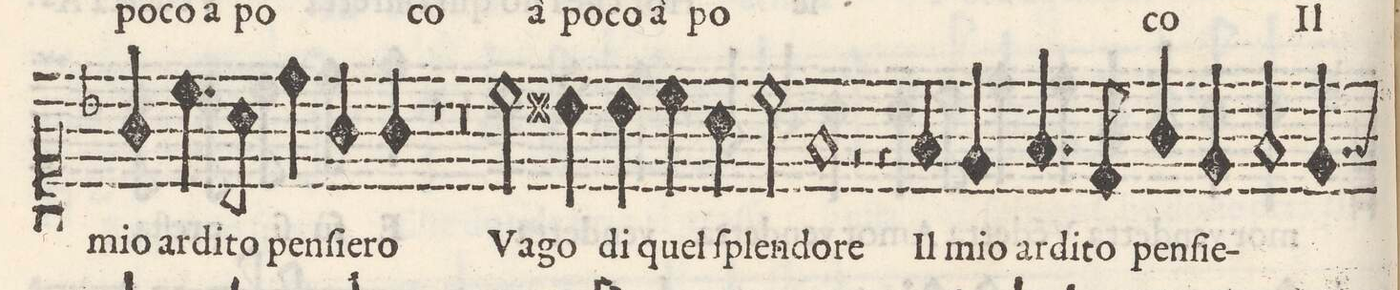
**kern	**text
*I"CANTO	*
*clefC1	*
*k[b-]	*
*met(C)	*
*M2/1	*
4g/	mio ar
4.cc\	-di-
=22-	=22-
8a\	-to
4dd\	pen-
4g/	-ſie-
4g/	-ro
1r	.
=23-	=23-
0r	.
=24-	=24-
2cc\	Va-
4bn\	-go
4b\	di
4cc\	quel
4a\	ſplen-
2cc\	-do-
=25-	=25-
1fny	-re
2r	.
4r	.
4f/	Il
=26-	=26-
4e/	mio
4.f/	ar-
8d/	-di-
4g/	-to
4e/	pen-
2f/	-ſie-
4e/	.
=27-	=27-
*-	*-
